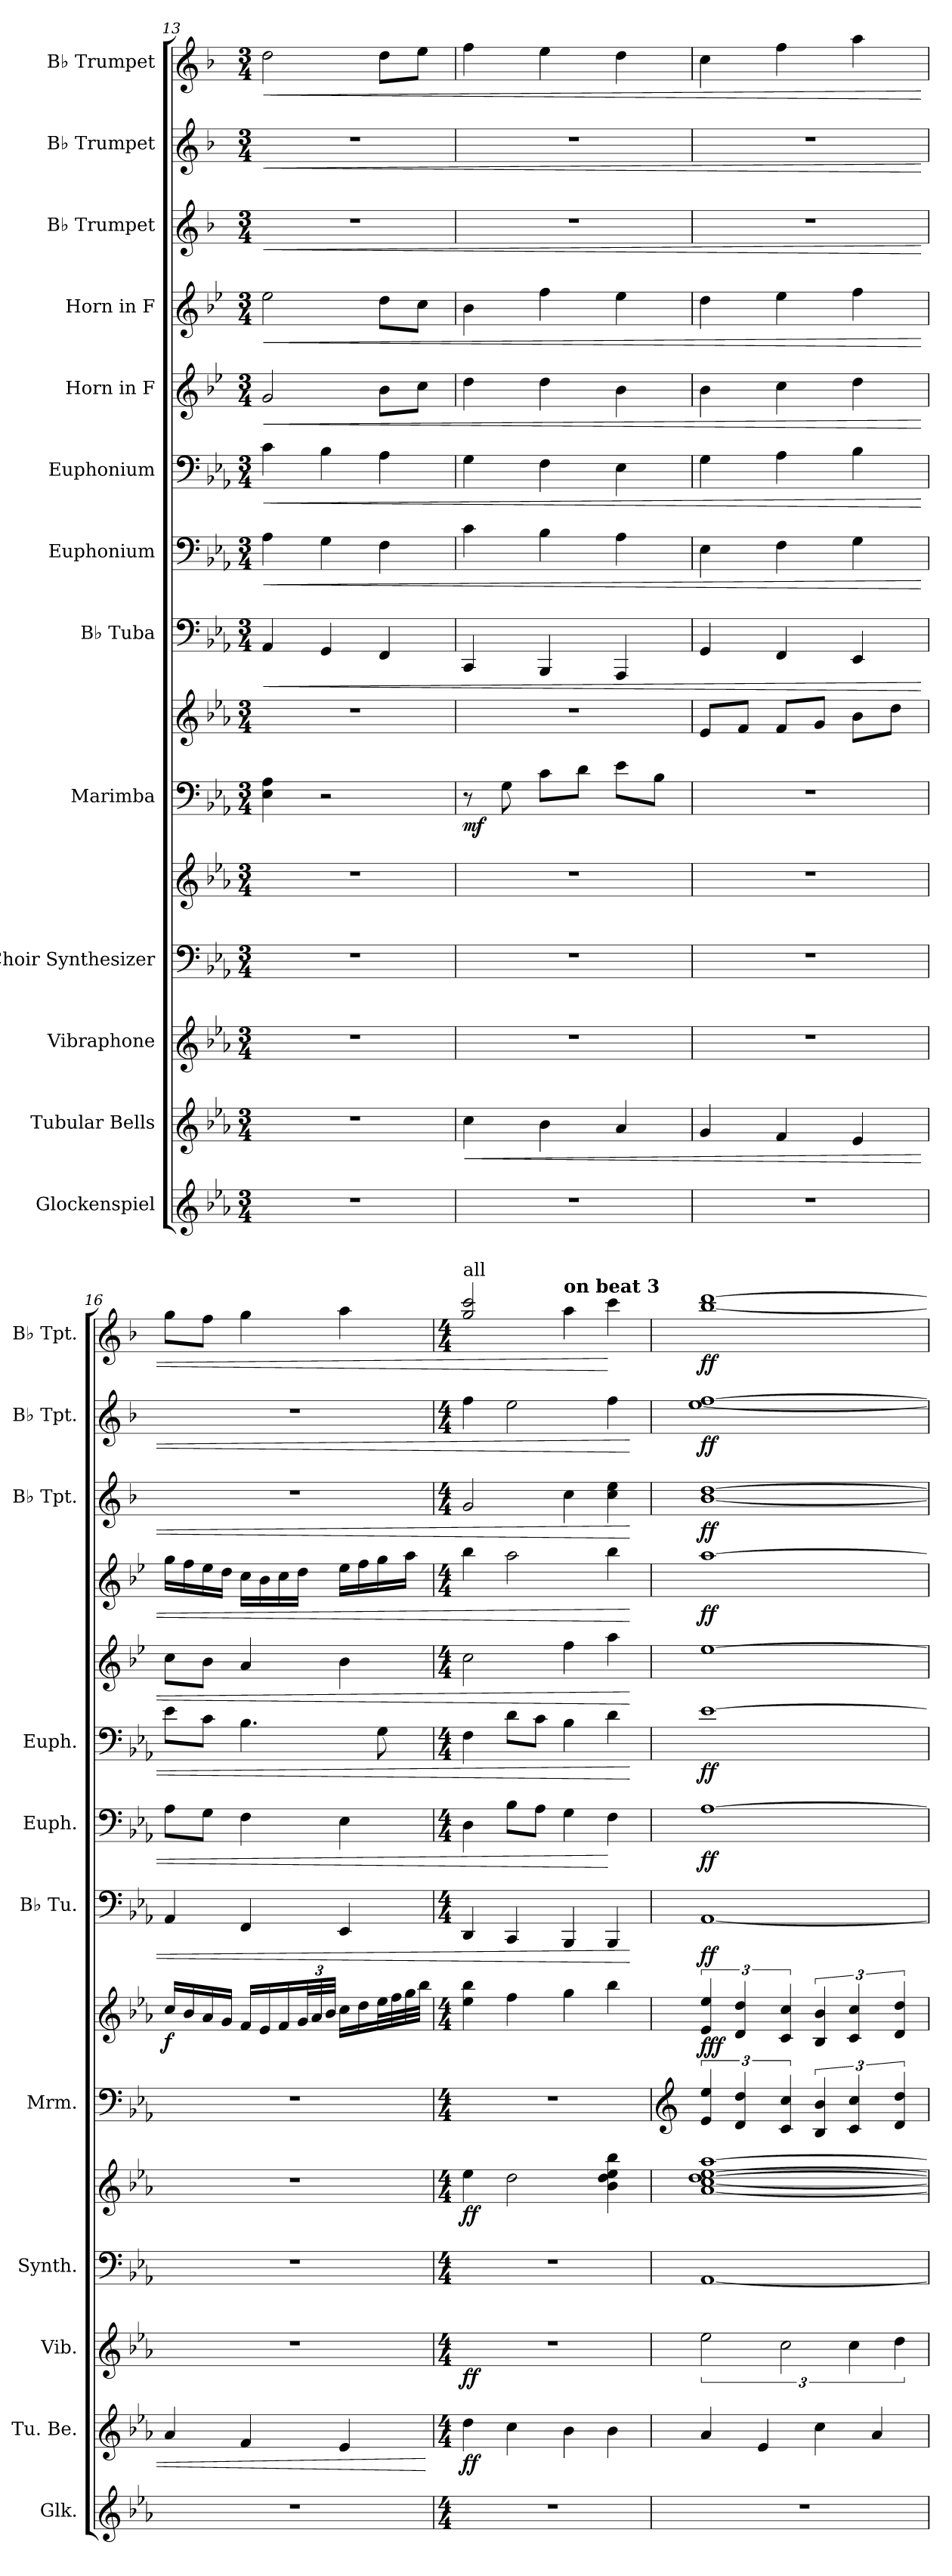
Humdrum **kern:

**kern	**kern	**dynam	**kern	**dynam	**kern	**kern	**dynam	**kern	**kern	**dynam	**kern	**dynam	**kern	**dynam	**kern	**dynam	**kern	**dynam	**kern	**dynam	**kern	**dynam	**kern	**dynam	**kern	**dynam
*part13	*part12	*part12	*part11	*part11	*part10	*part10	*part10	*part9	*part9	*part9	*part8	*part8	*part7	*part7	*part6	*part6	*part5	*part5	*part4	*part4	*part3	*part3	*part2	*part2	*part1	*part1
*staff15	*staff14	*staff14	*staff13	*staff13	*staff12	*staff11	*staff11/12	*staff10	*staff9	*staff9/10	*staff8	*staff8	*staff7	*staff7	*staff6	*staff6	*staff5	*staff5	*staff4	*staff4	*staff3	*staff3	*staff2	*staff2	*staff1	*staff1
*I"Glockenspiel	*I"Tubular Bells	*	*I"Vibraphone	*	*I"Choir Synthesizer	*	*	*I"Marimba	*	*	*I"B♭ Tuba	*	*I"Euphonium	*	*I"Euphonium	*	*I"Horn in F	*	*I"Horn in F	*	*I"B♭ Trumpet	*	*I"B♭ Trumpet	*	*I"B♭ Trumpet	*
*I'Glk.	*I'Tu. Be.	*	*I'Vib.	*	*I'Synth.	*	*	*I'Mrm.	*	*	*I'B♭ Tu.	*	*I'Euph.	*	*I'Euph.	*	*	*	*	*	*I'B♭ Tpt.	*	*I'B♭ Tpt.	*	*I'B♭ Tpt.	*
*clefG2	*clefG2	*	*clefG2	*	*clefF4	*clefG2	*	*clefF4	*clefG2	*	*clefF4	*	*clefF4	*	*clefF4	*	*clefG2	*	*clefG2	*	*clefG2	*	*clefG2	*	*clefG2	*
*ITrd-14c-24	*	*	*	*	*	*	*	*	*	*	*	*	*	*	*	*	*ITrd4c7	*	*ITrd4c7	*	*ITrd1c2	*	*ITrd1c2	*	*ITrd1c2	*
*k[b-e-a-]	*k[b-e-a-]	*	*k[b-e-a-]	*	*k[b-e-a-]	*k[b-e-a-]	*	*k[b-e-a-]	*k[b-e-a-]	*	*k[b-e-a-]	*	*k[b-e-a-]	*	*k[b-e-a-]	*	*k[b-e-a-]	*	*k[b-e-a-]	*	*k[b-e-a-]	*	*k[b-e-a-]	*	*k[b-e-a-]	*
*M3/4	*M3/4	*	*M3/4	*	*M3/4	*M3/4	*	*M3/4	*M3/4	*	*M3/4	*	*M3/4	*	*M3/4	*	*M3/4	*	*M3/4	*	*M3/4	*	*M3/4	*	*M3/4	*
=13	=13	=13	=13	=13	=13	=13	=13	=13	=13	=13	=13	=13	=13	=13	=13	=13	=13	=13	=13	=13	=13	=13	=13	=13	=13	=13
!	!	!	!	!	!	!	!	!	!	!	!	!LO:HP:b	!	!LO:HP:b	!	!LO:HP:b	!	!LO:HP:b	!	!LO:HP:b	!	!LO:HP:b	!	!LO:HP:b	!	!LO:HP:b
2.r	2.r	.	2.r	.	2.r	2.r	.	4E-\ 4A-\	2.r	.	4AA-/	<	4A-\	<	4c\	<	2c/	<	2a-\	<	2.r	<	2.r	<	2cc\	<
.	.	.	.	.	.	.	.	2r	.	.	4GG/	.	4G\	.	4B-\	.	.	.	.	.	.	.	.	.	.	.
.	.	.	.	.	.	.	.	.	.	.	4FF/	.	4F\	.	4A-\	.	8e-\L	.	8g\L	.	.	.	.	.	8cc\L	.
.	.	.	.	.	.	.	.	.	.	.	.	.	.	.	.	.	8f\J	.	8f\J	.	.	.	.	.	8dd\J	.
!!LO:PB:g=z
=14	=14	=14	=14	=14	=14	=14	=14	=14	=14	=14	=14	=14	=14	=14	=14	=14	=14	=14	=14	=14	=14	=14	=14	=14	=14	=14
!	!	!LO:HP:b	!	!	!	!	!	!	!	!LO:DY:b=2	!	!	!	!	!	!	!	!	!	!	!	!	!	!	!	!
2.r	4cc\	<	2.r	.	2.r	2.r	.	8r	2.r	mf	4CC/	.	4c\	.	4G\	.	4g\	.	4e-\	.	2.r	.	2.r	.	4ee-\	.
.	.	.	.	.	.	.	.	8G\	.	.	.	.	.	.	.	.	.	.	.	.	.	.	.	.	.	.
.	4b-\	.	.	.	.	.	.	8c\L	.	.	4BBB-/	.	4B-\	.	4F\	.	4g\	.	4b-\	.	.	.	.	.	4dd\	.
.	.	.	.	.	.	.	.	8d\J	.	.	.	.	.	.	.	.	.	.	.	.	.	.	.	.	.	.
.	4a-/	.	.	.	.	.	.	8e-\L	.	.	4AAA-/	.	4A-\	.	4E-\	.	4e-\	.	4a-\	.	.	.	.	.	4cc\	.
.	.	.	.	.	.	.	.	8B-\J	.	.	.	.	.	.	.	.	.	.	.	.	.	.	.	.	.	.
=15	=15	=15	=15	=15	=15	=15	=15	=15	=15	=15	=15	=15	=15	=15	=15	=15	=15	=15	=15	=15	=15	=15	=15	=15	=15	=15
2.r	4g/	.	2.r	.	2.r	2.r	.	2.r	8e-/L	.	4GG/	.	4E-\	.	4G\	.	4e-\	.	4g\	.	2.r	.	2.r	.	4b-\	.
.	.	.	.	.	.	.	.	.	8f/J	.	.	.	.	.	.	.	.	.	.	.	.	.	.	.	.	.
.	4f/	.	.	.	.	.	.	.	8f/L	.	4FF/	.	4F\	.	4A-\	.	4f\	.	4a-\	.	.	.	.	.	4ee-\	.
.	.	.	.	.	.	.	.	.	8g/J	.	.	.	.	.	.	.	.	.	.	.	.	.	.	.	.	.
.	4e-/	.	.	.	.	.	.	.	8b-\L	.	4EE-/	.	4G\	.	4B-\	.	4g\	.	4b-\	.	.	.	.	.	4gg\	.
.	.	.	.	.	.	.	.	.	8dd\J	.	.	.	.	.	.	.	.	.	.	.	.	.	.	.	.	.
=16	=16	=16	=16	=16	=16	=16	=16	=16	=16	=16	=16	=16	=16	=16	=16	=16	=16	=16	=16	=16	=16	=16	=16	=16	=16	=16
!	!	!	!	!	!	!	!	!	!	!LO:DY:b	!	!	!	!	!	!	!	!	!	!	!	!	!	!	!	!
2.r	4a-/	.	2.r	.	2.r	2.r	.	2.r	16cc/LL	f	4AA-/	.	8A-\L	.	8e-\L	.	8f\L	.	16cc\LL	.	2.r	.	2.r	.	8ff\L	.
.	.	.	.	.	.	.	.	.	16b-/	.	.	.	.	.	.	.	.	.	16b-\	.	.	.	.	.	.	.
.	.	.	.	.	.	.	.	.	16a-/	.	.	.	8G\J	.	8c\J	.	8e-\J	.	16a-\	.	.	.	.	.	8ee-\J	.
.	.	.	.	.	.	.	.	.	16g/JJ	.	.	.	.	.	.	.	.	.	16g\JJ	.	.	.	.	.	.	.
.	4f/	.	.	.	.	.	.	.	16f/LL	.	4FF/	.	4F\	.	4.B-\	.	4d/	.	16f\LL	.	.	.	.	.	4ff\	.
.	.	.	.	.	.	.	.	.	16e-/	.	.	.	.	.	.	.	.	.	16e-\	.	.	.	.	.	.	.
.	.	.	.	.	.	.	.	.	16f/	.	.	.	.	.	.	.	.	.	16f\	.	.	.	.	.	.	.
*	*	*	*	*	*	*	*	*	*Xbrackettup	*	*	*	*	*	*	*	*	*	*	*	*	*	*	*	*	*
.	.	.	.	.	.	.	.	.	48g/L	.	.	.	.	.	.	.	.	.	16g\JJ	.	.	.	.	.	.	.
.	.	.	.	.	.	.	.	.	48a-/	.	.	.	.	.	.	.	.	.	.	.	.	.	.	.	.	.
.	.	.	.	.	.	.	.	.	48b-/JJJ	.	.	.	.	.	.	.	.	.	.	.	.	.	.	.	.	.
.	4e-/	.	.	.	.	.	.	.	16cc\LL	.	4EE-/	.	4E-\	.	.	.	4e-\	.	16a-\LL	.	.	.	.	.	4gg\	.
.	.	.	.	.	.	.	.	.	16dd\	.	.	.	.	.	.	.	.	.	16b-\	.	.	.	.	.	.	.
.	.	.	.	.	.	.	.	.	32ee-\L	.	.	.	.	.	8G\	.	.	.	16cc\	.	.	.	.	.	.	.
.	.	.	.	.	.	.	.	.	32ff\	.	.	.	.	.	.	.	.	.	.	.	.	.	.	.	.	.
.	.	.	.	.	.	.	.	.	32gg\	.	.	.	.	.	.	.	.	.	16dd\JJ	.	.	.	.	.	.	.
.	.	.	.	.	.	.	.	.	32bb-\JJJ	.	.	.	.	.	.	.	.	.	.	.	.	.	.	.	.	.
.	.	[	.	.	.	.	.	.	.	.	.	.	.	.	.	.	.	.	.	.	.	.	.	.	.	.
=17	=17	=17	=17	=17	=17	=17	=17	=17	=17	=17	=17	=17	=17	=17	=17	=17	=17	=17	=17	=17	=17	=17	=17	=17	=17	=17
*M4/4	*M4/4	*	*M4/4	*	*M4/4	*M4/4	*	*M4/4	*M4/4	*	*M4/4	*	*M4/4	*	*M4/4	*	*M4/4	*	*M4/4	*	*M4/4	*	*M4/4	*	*M4/4	*
!	!	!	!	!	!	!	!	!	!	!	!	!	!	!	!	!	!	!	!	!	!	!	!	!	!LO:TX:a:t=all	!
!	!	!LO:DY:b	!	!LO:DY:b	!	!	!LO:DY:b	!	!	!	!	!	!	!	!	!	!	!	!	!	!	!	!	!	!	!
1r	4dd\	ff	1r	ff	1r	4ee-\	ff	1r	4ee-\ 4bb-\	.	4DD/	.	4D\	.	4F\	.	2f\	.	4ee-\	.	2f/	.	4ee-\	.	2ff/ 2bb-/	.
.	4cc\	.	.	.	.	2dd\	.	.	4ff\	.	4CC/	.	8B-\L	.	8d\L	.	.	.	2dd\	.	.	.	2dd\	.	.	.
.	.	.	.	.	.	.	.	.	.	.	.	.	8A-\J	.	8c\J	.	.	.	.	.	.	.	.	.	.	.
*	*	*	*	*	*	*	*	*	*	*	*	*	*	*	*	*	*	*	*	*	*	*	*	*	*MM40	*
!	!	!	!	!	!	!	!	!	!	!	!	!	!	!	!	!	!	!	!	!	!	!	!	!	!LO:TX:a:B:t=on beat 3	!
.	4b-\	.	.	.	.	.	.	.	4gg\	.	4BBB-/	.	4G\	.	4B-\	.	4b-\	.	.	.	4b-\	.	.	.	4gg\	.
.	4b-\	.	.	.	.	4b-\ 4dd\ 4ee-\ 4bb-\	.	.	4bb-\	.	4BBB-/	.	4F\	[	4d\	.	4dd\	.	4ee-\	.	4b-\ 4dd\	.	4ee-\	.	4bb-\	[
.	.	.	.	.	.	.	.	.	.	.	.	[	.	.	.	[	.	[	.	[	.	[	.	[	.	.
=18	=18	=18	=18	=18	=18	=18	=18	=18	=18	=18	=18	=18	=18	=18	=18	=18	=18	=18	=18	=18	=18	=18	=18	=18	=18	=18
*	*	*	*	*	*	*	*	*clefG2	*	*	*	*	*	*	*	*	*	*	*	*	*	*	*	*	*	*
*	*	*	*	*	*	*	*	*	*brackettup	*	*	*	*	*	*	*	*	*	*	*	*	*	*	*	*	*
*	*	*	*	*	*	*	*	*	*	*	*	*	*	*	*	*	*	*	*	*	*	*	*	*	*MM120	*
!	!	!	!	!	!	!	!	!	!	!LO:DY:b	!	!LO:DY:b	!	!LO:DY:b	!	!LO:DY:b	!	!	!	!LO:DY:b	!	!LO:DY:b	!	!LO:DY:b	!	!LO:DY:b
1r	4a-/	.	3ee-\	.	[1AA-	[1a- [1cc [1dd [1ee- [1aa-	.	6e-/ 6ee-/	6e-/ 6ee-/	fff	[1AA-	ff	[1A-	ff	[1e-	ff	[1a-	.	[1dd	ff	[1a- [1cc	ff	[1dd [1ee-	ff	[1aa- [1ccc	ff
.	.	.	.	.	.	.	.	6d/ 6dd/	6d/ 6dd/	.	.	.	.	.	.	.	.	.	.	.	.	.	.	.	.	.
.	4e-/	.	.	.	.	.	.	.	.	.	.	.	.	.	.	.	.	.	.	.	.	.	.	.	.	.
.	.	.	3cc\	.	.	.	.	6c/ 6cc/	6c/ 6cc/	.	.	.	.	.	.	.	.	.	.	.	.	.	.	.	.	.
.	4cc\	.	.	.	.	.	.	6B-/ 6b-/	6B-/ 6b-/	.	.	.	.	.	.	.	.	.	.	.	.	.	.	.	.	.
.	.	.	6cc\	.	.	.	.	6c/ 6cc/	6c/ 6cc/	.	.	.	.	.	.	.	.	.	.	.	.	.	.	.	.	.
.	4a-/	.	.	.	.	.	.	.	.	.	.	.	.	.	.	.	.	.	.	.	.	.	.	.	.	.
.	.	.	6dd\	.	.	.	.	6d/ 6dd/	6d/ 6dd/	.	.	.	.	.	.	.	.	.	.	.	.	.	.	.	.	.
=	=	=	=	=	=	=	=	=	=	=	=	=	=	=	=	=	=	=	=	=	=	=	=	=	=	=
*-	*-	*-	*-	*-	*-	*-	*-	*-	*-	*-	*-	*-	*-	*-	*-	*-	*-	*-	*-	*-	*-	*-	*-	*-	*-	*-
